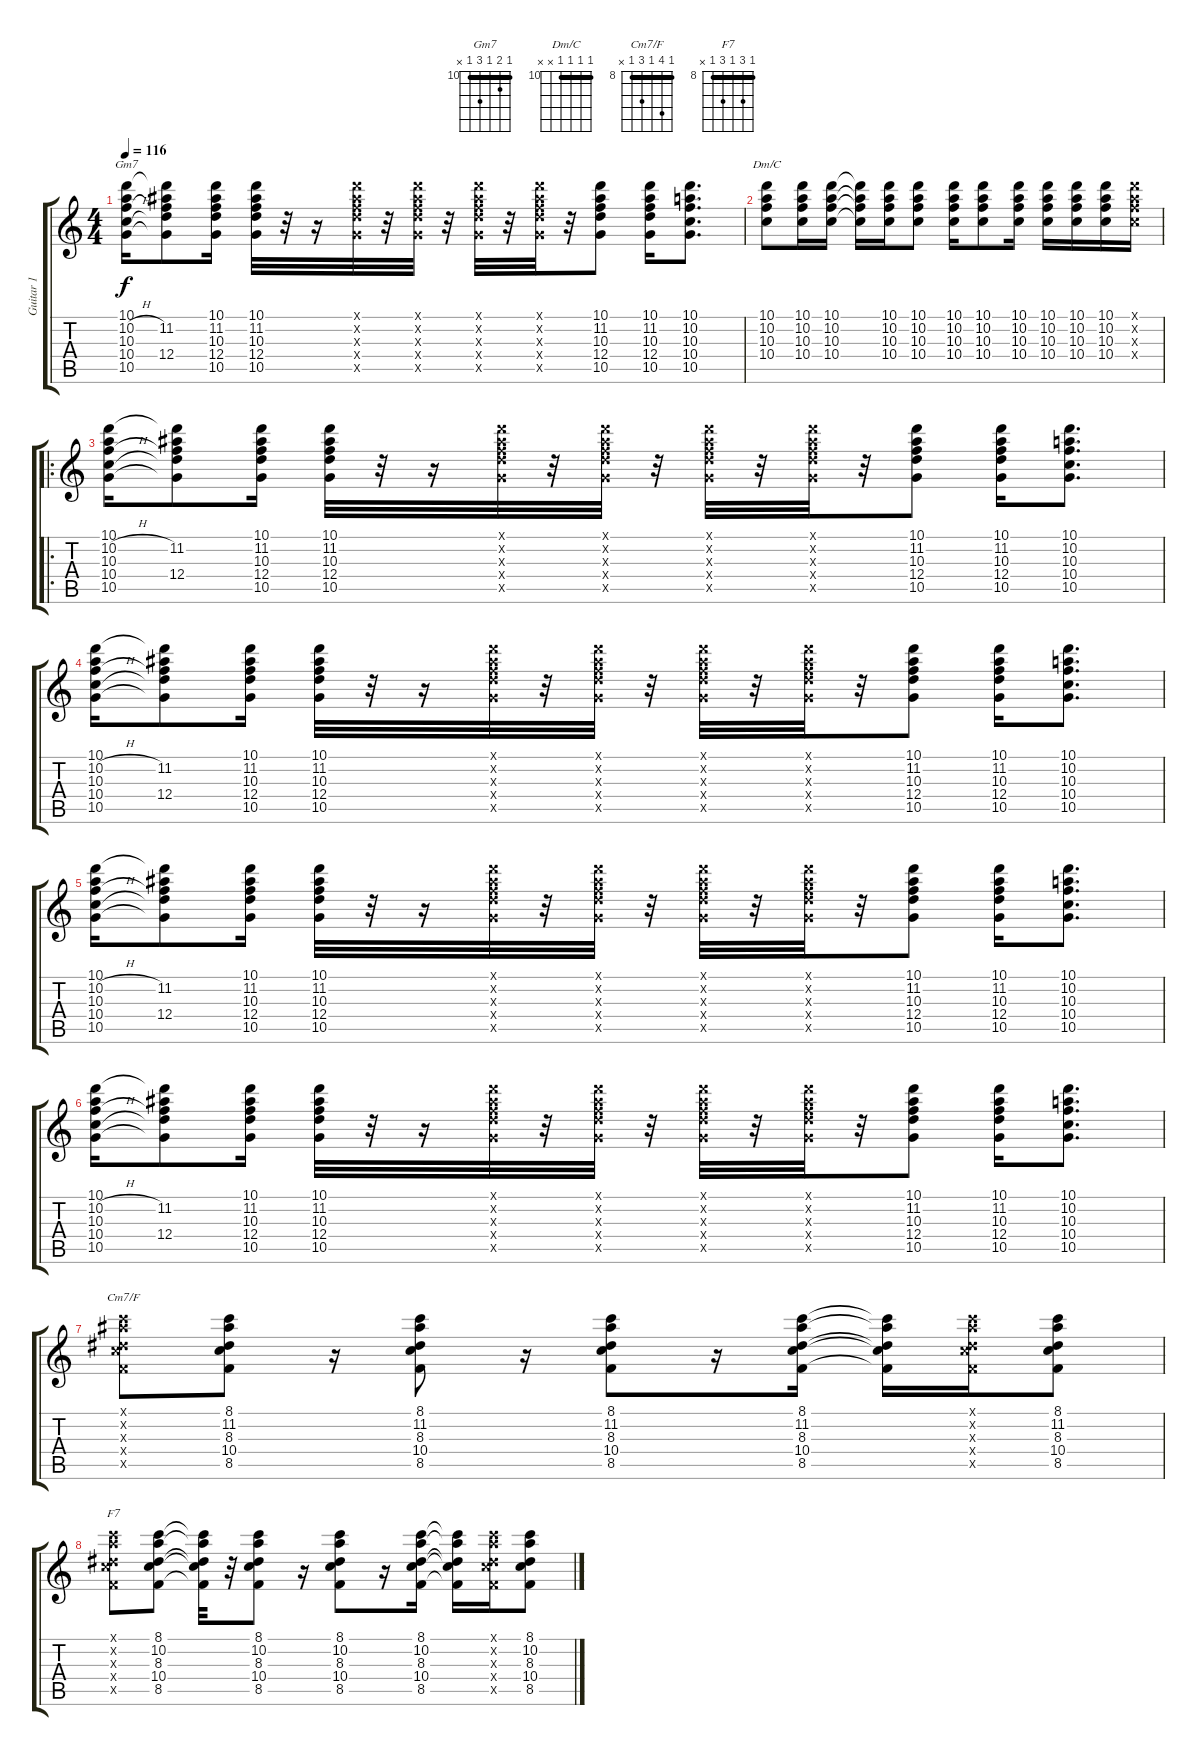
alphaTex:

\track ("Guitar 1" "Guitar 1") {instrument distortionguitar}
\staff {score tabs}
\tuning (E4 B3 G3 D3 A2 E2) {hide}
\chord ("Gm7" 10 11 10 12 10 x) {firstfret 10 barre 10}
\chord ("Dm/C" 10 10 10 10 x x) {firstfret 10 barre 10}
\chord ("Cm7/F" 8 11 8 10 8 x) {firstfret 8 barre 8}
\chord ("F7" 8 10 8 10 8 x) {firstfret 8 barre 8}
\ts (4 4)
\tempo 116
\clef g2
\ks c
(10.1 10.2{h} 10.3 10.4{h} 10.5).16{ch "Gm7" dy f} (10.1{t} 11.2 10.3{t} 12.4 10.5{t}).8 (10.1 11.2 10.3 12.4 10.5).16 (10.1 11.2 10.3 12.4 10.5).32 r.32 r.16 (10.1{x} 11.2{x} 10.3{x} 12.4{x} 10.5{x}).32 r.32 (10.1{x} 11.2{x} 10.3{x} 12.4{x} 10.5{x}).32 r.32 (10.1{x} 11.2{x} 10.3{x} 12.4{x} 10.5{x}).32 r.32 (10.1{x} 11.2{x} 10.3{x} 12.4{x} 10.5{x}).32 r.32 (10.1 11.2 10.3 12.4 10.5).8 (10.1 11.2 10.3 12.4 10.5).16 (10.1 10.2 10.3 10.4 10.5).8{d} |
(10.1 10.2 10.3 10.4).8{ch "Dm/C"} (10.1 10.2 10.3 10.4).16 (10.1 10.2 10.3 10.4).16 (10.1{t} 10.2{t} 10.3{t} 10.4{t}).16 (10.1 10.2 10.3 10.4).16 (10.1 10.2 10.3 10.4).8 (10.1 10.2 10.3 10.4).16 (10.1 10.2 10.3 10.4).8 (10.1 10.2 10.3 10.4).16 (10.1 10.2 10.3 10.4).16 (10.1 10.2 10.3 10.4).16 (10.1 10.2 10.3 10.4).16 (10.1{x} 10.2{x} 10.3{x} 10.4{x}).16 |
\ro
(10.1 10.2{h} 10.3 10.4{h} 10.5).16 (10.1{t} 11.2 10.3{t} 12.4 10.5{t}).8 (10.1 11.2 10.3 12.4 10.5).16 (10.1 11.2 10.3 12.4 10.5).32 r.32 r.16 (10.1{x} 11.2{x} 10.3{x} 12.4{x} 10.5{x}).32 r.32 (10.1{x} 11.2{x} 10.3{x} 12.4{x} 10.5{x}).32 r.32 (10.1{x} 11.2{x} 10.3{x} 12.4{x} 10.5{x}).32 r.32 (10.1{x} 11.2{x} 10.3{x} 12.4{x} 10.5{x}).32 r.32 (10.1 11.2 10.3 12.4 10.5).8 (10.1 11.2 10.3 12.4 10.5).16 (10.1 10.2 10.3 10.4 10.5).8{d} |
(10.1 10.2{h} 10.3 10.4{h} 10.5).16 (10.1{t} 11.2 10.3{t} 12.4 10.5{t}).8 (10.1 11.2 10.3 12.4 10.5).16 (10.1 11.2 10.3 12.4 10.5).32 r.32 r.16 (10.1{x} 11.2{x} 10.3{x} 12.4{x} 10.5{x}).32 r.32 (10.1{x} 11.2{x} 10.3{x} 12.4{x} 10.5{x}).32 r.32 (10.1{x} 11.2{x} 10.3{x} 12.4{x} 10.5{x}).32 r.32 (10.1{x} 11.2{x} 10.3{x} 12.4{x} 10.5{x}).32 r.32 (10.1 11.2 10.3 12.4 10.5).8 (10.1 11.2 10.3 12.4 10.5).16 (10.1 10.2 10.3 10.4 10.5).8{d} |
(10.1 10.2{h} 10.3 10.4{h} 10.5).16 (10.1{t} 11.2 10.3{t} 12.4 10.5{t}).8 (10.1 11.2 10.3 12.4 10.5).16 (10.1 11.2 10.3 12.4 10.5).32 r.32 r.16 (10.1{x} 11.2{x} 10.3{x} 12.4{x} 10.5{x}).32 r.32 (10.1{x} 11.2{x} 10.3{x} 12.4{x} 10.5{x}).32 r.32 (10.1{x} 11.2{x} 10.3{x} 12.4{x} 10.5{x}).32 r.32 (10.1{x} 11.2{x} 10.3{x} 12.4{x} 10.5{x}).32 r.32 (10.1 11.2 10.3 12.4 10.5).8 (10.1 11.2 10.3 12.4 10.5).16 (10.1 10.2 10.3 10.4 10.5).8{d} |
(10.1 10.2{h} 10.3 10.4{h} 10.5).16 (10.1{t} 11.2 10.3{t} 12.4 10.5{t}).8 (10.1 11.2 10.3 12.4 10.5).16 (10.1 11.2 10.3 12.4 10.5).32 r.32 r.16 (10.1{x} 11.2{x} 10.3{x} 12.4{x} 10.5{x}).32 r.32 (10.1{x} 11.2{x} 10.3{x} 12.4{x} 10.5{x}).32 r.32 (10.1{x} 11.2{x} 10.3{x} 12.4{x} 10.5{x}).32 r.32 (10.1{x} 11.2{x} 10.3{x} 12.4{x} 10.5{x}).32 r.32 (10.1 11.2 10.3 12.4 10.5).8 (10.1 11.2 10.3 12.4 10.5).16 (10.1 10.2 10.3 10.4 10.5).8{d} |
(8.1{x} 11.2{x} 8.3{x} 10.4{x} 8.5{x}).8{ch "Cm7/F"} (8.1 11.2 8.3 10.4 8.5).8 r.16 (8.1 11.2 8.3 10.4 8.5).8 r.16 (8.1 11.2 8.3 10.4 8.5).8 r.16 (8.1 11.2 8.3 10.4 8.5).16 (8.1{t} 11.2{t} 8.3{t} 10.4{t} 8.5{t}).16 (8.1{x} 11.2{x} 8.3{x} 10.4{x} 8.5{x}).16 (8.1 11.2 8.3 10.4 8.5).8 |
(8.1{x} 10.2{x} 8.3{x} 10.4{x} 8.5{x}).8{ch "F7"} (8.1 10.2 8.3 10.4 8.5).8 (8.1{t} 10.2{t} 8.3{t} 10.4{t} 8.5{t}).32 r.32 (8.1 10.2 8.3 10.4 8.5).8 r.16 (8.1 10.2 8.3 10.4 8.5).8 r.16 (8.1 10.2 8.3 10.4 8.5).16 (8.1{t} 10.2{t} 8.3{t} 10.4{t} 8.5{t}).16 (8.1{x} 10.2{x} 8.3{x} 10.4{x} 8.5{x}).16 (8.1 10.2 8.3 10.4 8.5).8
